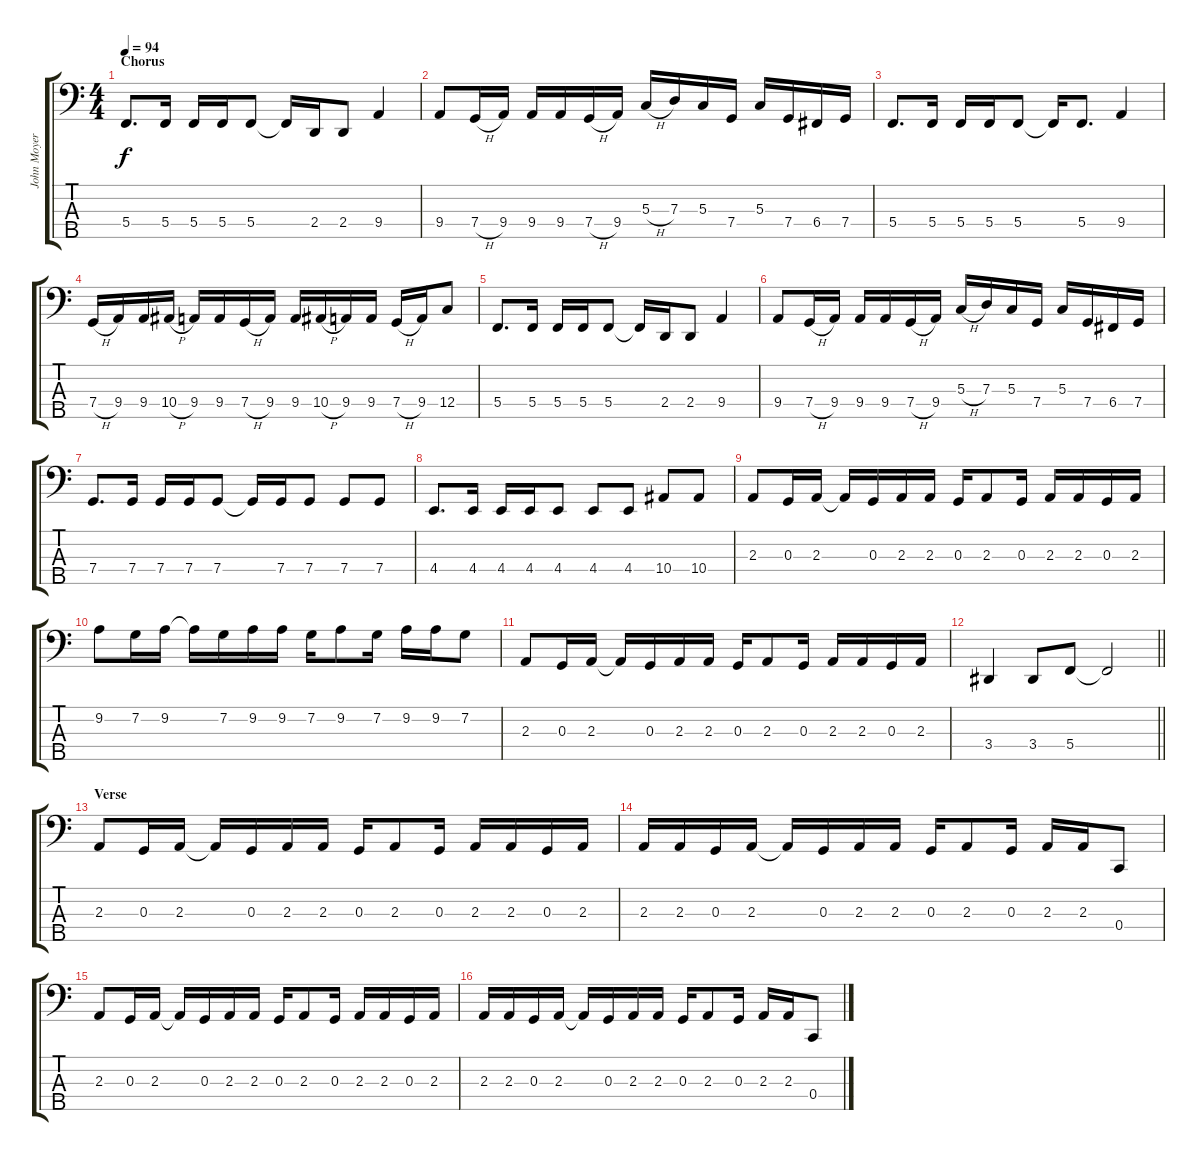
\track ("John Moyer" "John Moyer") {instrument electricbasspick}
\staff {score tabs}
\tuning (F2 C2 G1 C1 A0) {hide}
\ts (4 4)
\section ("" "Chorus")
\tempo 94
\clef f4
\ks c
5.4.8{d dy f} 5.4.16 5.4.16 5.4.16 5.4.8 5.4{t}.16 2.4.16 2.4.8 9.4.4 |
9.4.8 7.4{h}.16 9.4.16 9.4.16 9.4.16 7.4{h}.16 9.4.16 5.3{h}.16 7.3.16 5.3.16 7.4.16 5.3.16 7.4.16 6.4.16 7.4.16 |
5.4.8{d} 5.4.16 5.4.16 5.4.16 5.4.8 5.4{t}.16 5.4.8{d} 9.4.4 |
7.4{h}.16 9.4.16 9.4.16 10.4{h}.16 9.4.16 9.4.16 7.4{h}.16 9.4.16 9.4.16 10.4{h}.16 9.4.16 9.4.16 7.4{h}.16 9.4.16 12.4.8 |
5.4.8{d} 5.4.16 5.4.16 5.4.16 5.4.8 5.4{t}.16 2.4.16 2.4.8 9.4.4 |
9.4.8 7.4{h}.16 9.4.16 9.4.16 9.4.16 7.4{h}.16 9.4.16 5.3{h}.16 7.3.16 5.3.16 7.4.16 5.3.16 7.4.16 6.4.16 7.4.16 |
7.4.8{d} 7.4.16 7.4.16 7.4.16 7.4.8 7.4{t}.16 7.4.16 7.4.8 7.4.8 7.4.8 |
4.4.8{d} 4.4.16 4.4.16 4.4.16 4.4.8 4.4.8 4.4.8 10.4.8 10.4.8 |
2.3.8 0.3.16 2.3.16 2.3{t}.16 0.3.16 2.3.16 2.3.16 0.3.16 2.3.8 0.3.16 2.3.16 2.3.16 0.3.16 2.3.16 |
9.2.8 7.2.16 9.2.16 9.2{t}.16 7.2.16 9.2.16 9.2.16 7.2.16 9.2.8 7.2.16 9.2.16 9.2.16 7.2.8 |
2.3.8 0.3.16 2.3.16 2.3{t}.16 0.3.16 2.3.16 2.3.16 0.3.16 2.3.8 0.3.16 2.3.16 2.3.16 0.3.16 2.3.16 |
\barLineRight lightlight
3.4.4 3.4.8 5.4.8 5.4{t}.2 |
\section ("" "Verse")
2.3.8 0.3.16 2.3.16 2.3{t}.16 0.3.16 2.3.16 2.3.16 0.3.16 2.3.8 0.3.16 2.3.16 2.3.16 0.3.16 2.3.16 |
2.3.16 2.3.16 0.3.16 2.3.16 2.3{t}.16 0.3.16 2.3.16 2.3.16 0.3.16 2.3.8 0.3.16 2.3.16 2.3.16 0.4.8 |
2.3.8 0.3.16 2.3.16 2.3{t}.16 0.3.16 2.3.16 2.3.16 0.3.16 2.3.8 0.3.16 2.3.16 2.3.16 0.3.16 2.3.16 |
2.3.16 2.3.16 0.3.16 2.3.16 2.3{t}.16 0.3.16 2.3.16 2.3.16 0.3.16 2.3.8 0.3.16 2.3.16 2.3.16 0.4.8
